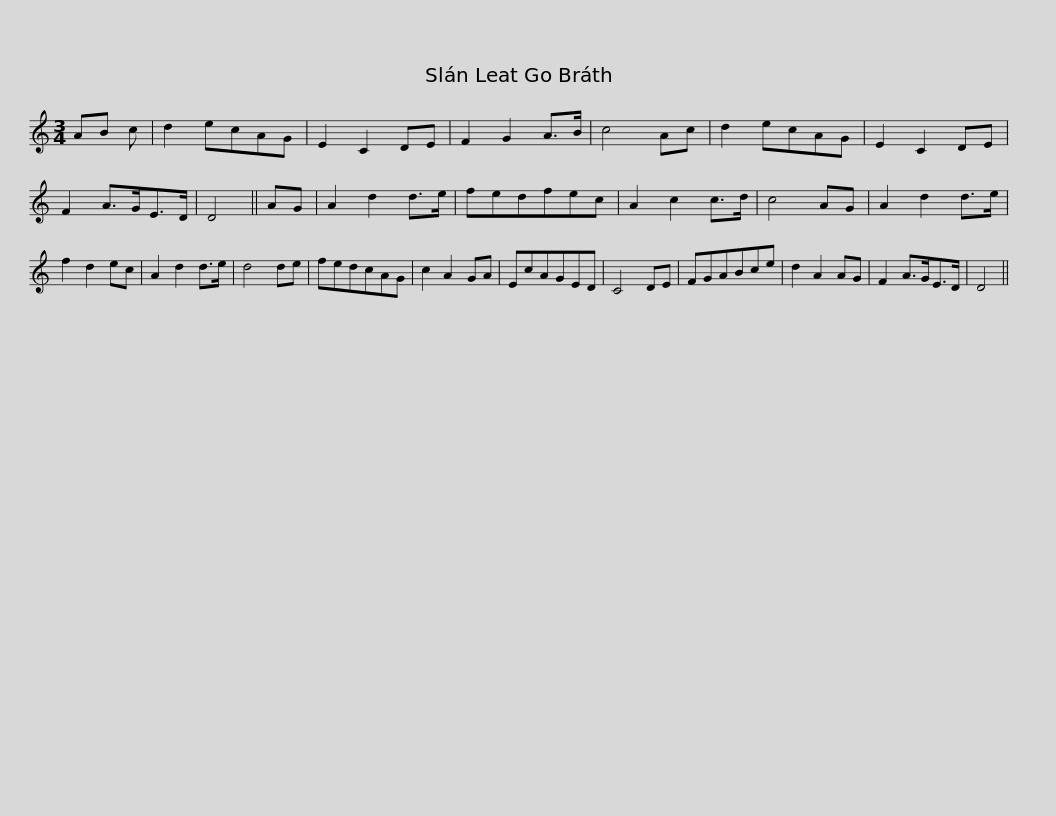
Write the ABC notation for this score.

X:1
L:1/8
M:3/4
I:linebreak $
K:C
V:1 treble
V:1
 AB c | d2 ecAG | E2 C2 DE | F2 G2 A>B | c4 Ac | %5
 d2 ecAG | E2 C2 DE | F2 A>GE>D | D4 || AG | %10
 A2 d2 d>e |$ fedfec | A2 c2 c>d | c4 AG | A2 d2 d>e | %15
 f2 d2 ec | A2 d2 d>e | d4 de | fedcAG | c2 A2 GA | %20
 EcAGED |$ C4 DE | FGABce | d2 A2 AG | F2 A>GE>D | %25
 D4 || %26
